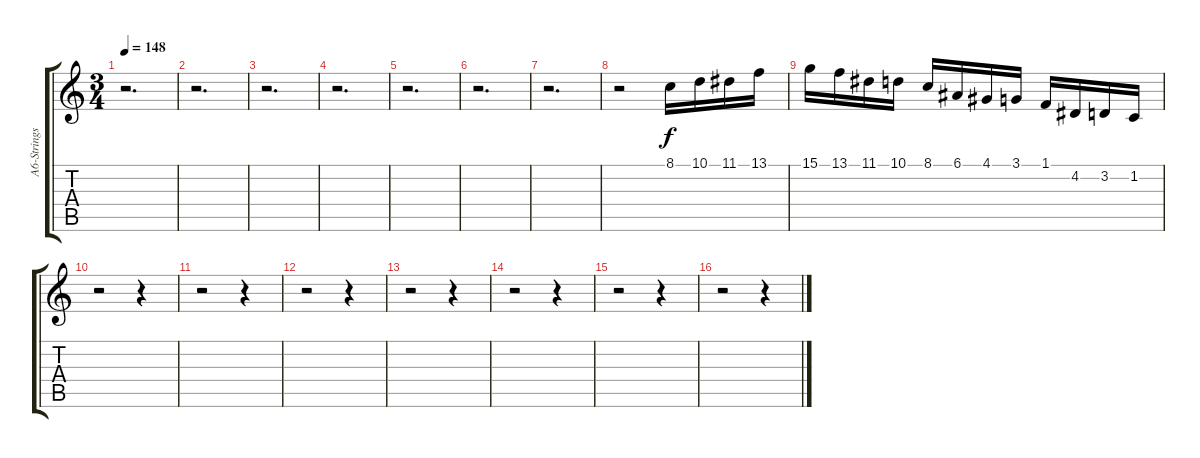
\track ("A6-Strings   : " "A6-Strings") {instrument stringensemble1}
\staff {score tabs}
\tuning (E4 B3 G3 D3 A2 E2) {hide}
\ts (3 4)
\tempo 148
\clef g2
\ks c
r.2{d dy f} |
r.2{d} |
r.2{d} |
r.2{d} |
r.2{d} |
r.2{d} |
r.2{d} |
r.2 8.1.16 10.1.16 11.1.16 13.1.16 |
15.1.16 13.1.16 11.1.16 10.1.16 8.1.16 6.1.16 4.1.16 3.1.16 1.1.16 4.2.16 3.2.16 1.2.16 |
r.2 r.4 |
r.2 r.4 |
r.2 r.4 |
r.2 r.4 |
r.2 r.4 |
r.2 r.4 |
r.2 r.4
